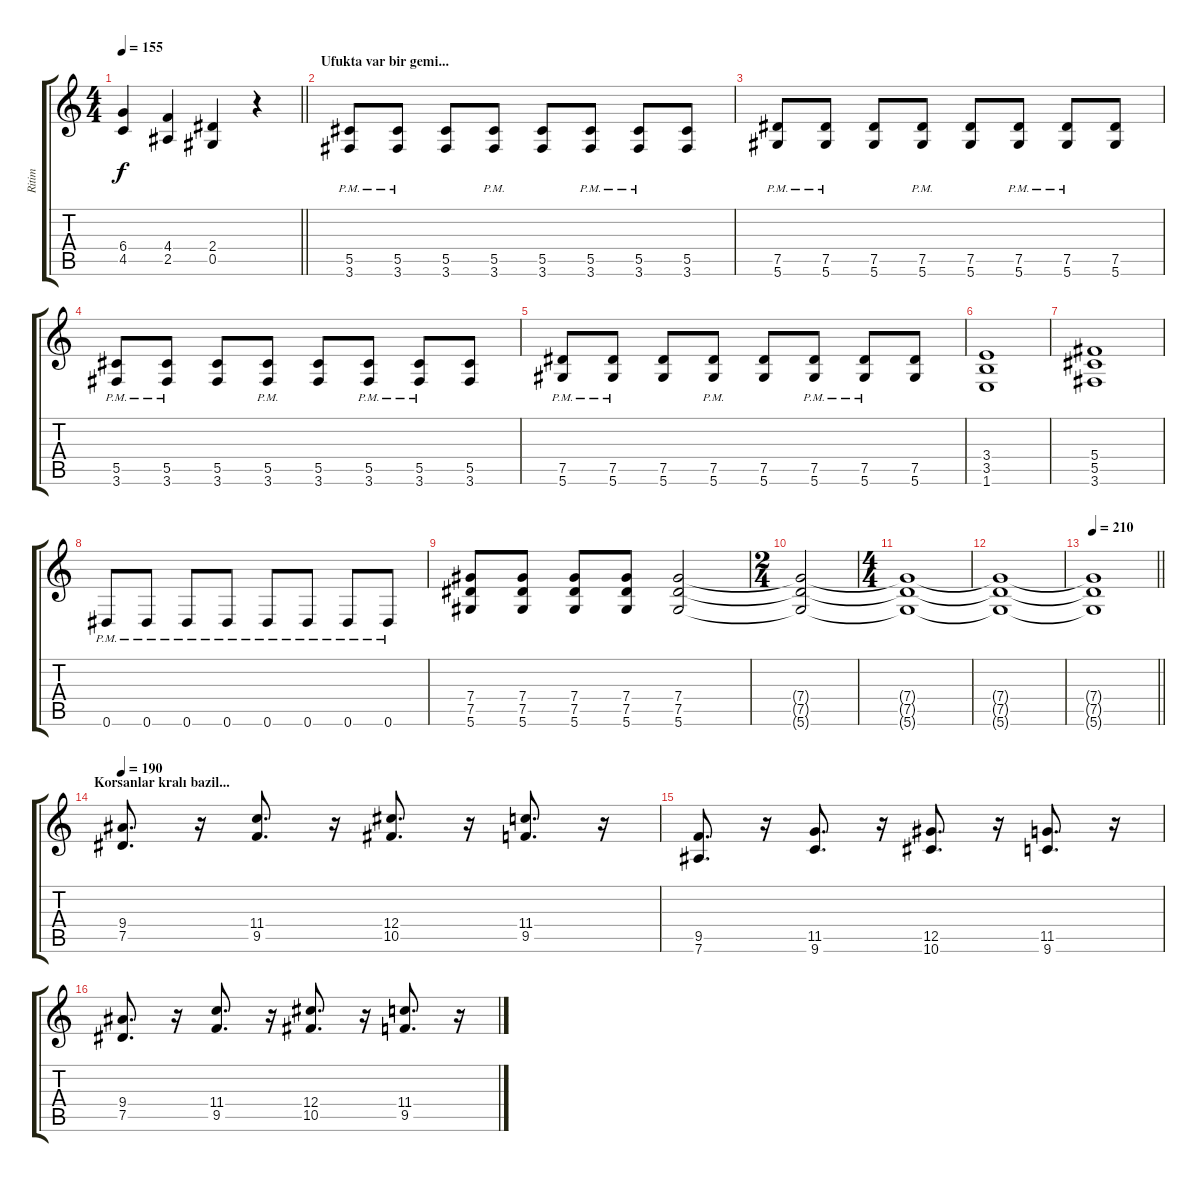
\track ("Ritim" "Ritim") {instrument overdrivenguitar}
\staff {score tabs}
\tuning (Eb4 Bb3 Gb3 Db3 Ab2 Eb2) {hide}
\ts (4 4)
\tempo 155
\clef g2
\barLineRight lightlight
\ks c
(6.4 4.5).4{dy f} (4.4 2.5).4 (2.4 0.5).4 r.4 |
\section ("" "Ufukta var bir gemi...")
(5.5{pm} 3.6{pm}).8 (5.5{pm} 3.6{pm}).8 (5.5 3.6).8 (5.5{pm} 3.6{pm}).8 (5.5 3.6).8 (5.5{pm} 3.6{pm}).8 (5.5{pm} 3.6{pm}).8 (5.5 3.6).8 |
(7.5{pm} 5.6{pm}).8 (7.5{pm} 5.6{pm}).8 (7.5 5.6).8 (7.5{pm} 5.6{pm}).8 (7.5 5.6).8 (7.5{pm} 5.6{pm}).8 (7.5{pm} 5.6{pm}).8 (7.5 5.6).8 |
(5.5{pm} 3.6{pm}).8 (5.5{pm} 3.6{pm}).8 (5.5 3.6).8 (5.5{pm} 3.6{pm}).8 (5.5 3.6).8 (5.5{pm} 3.6{pm}).8 (5.5{pm} 3.6{pm}).8 (5.5 3.6).8 |
(7.5{pm} 5.6{pm}).8 (7.5{pm} 5.6{pm}).8 (7.5 5.6).8 (7.5{pm} 5.6{pm}).8 (7.5 5.6).8 (7.5{pm} 5.6{pm}).8 (7.5{pm} 5.6{pm}).8 (7.5 5.6).8 |
(3.4 3.5 1.6).1 |
(5.4 5.5 3.6).1 |
0.6{pm}.8 0.6{pm}.8 0.6{pm}.8 0.6{pm}.8 0.6{pm}.8 0.6{pm}.8 0.6{pm}.8 0.6{pm}.8 |
(7.4 7.5 5.6).8 (7.4 7.5 5.6).8 (7.4 7.5 5.6).8 (7.4 7.5 5.6).8 (7.4 7.5 5.6).2 |
\ts (2 4)
(7.4{t} 7.5{t} 5.6{t}).2 |
\ts (4 4)
(7.4{t} 7.5{t} 5.6{t}).1 |
(7.4{t} 7.5{t} 5.6{t}).1 |
\tempo 210
\barLineRight lightlight
(7.4{t} 7.5{t} 5.6{t}).1 |
\section ("" "Korsanlar kralı bazil...")
\tempo 190
(9.4 7.5).8{d} r.16 (11.4 9.5).8{d} r.16 (12.4 10.5).8{d} r.16 (11.4 9.5).8{d} r.16 |
(9.5 7.6).8{d} r.16 (11.5 9.6).8{d} r.16 (12.5 10.6).8{d} r.16 (11.5 9.6).8{d} r.16 |
(9.4 7.5).8{d} r.16 (11.4 9.5).8{d} r.16 (12.4 10.5).8{d} r.16 (11.4 9.5).8{d} r.16
